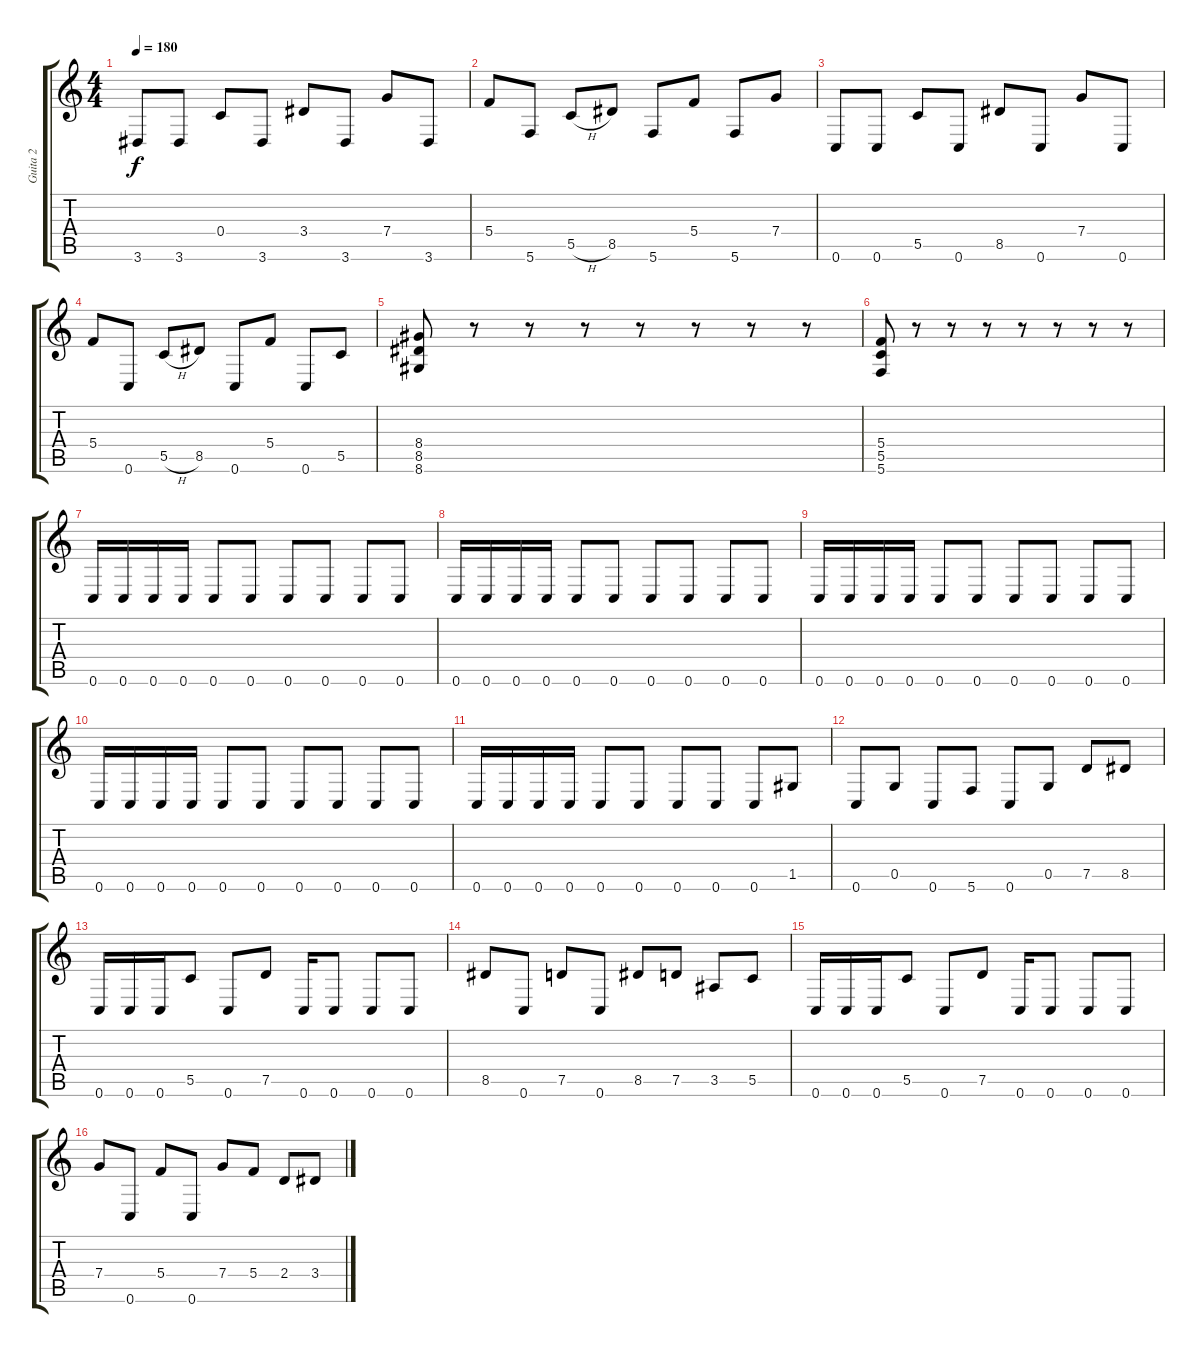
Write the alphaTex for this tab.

\track ("Guita 2" "Guita 2") {instrument distortionguitar}
\staff {score tabs}
\tuning (D4 A3 F3 C3 G2 C2) {hide}
\ts (4 4)
\tempo 180
\clef g2
\ks c
3.6.8{dy f} 3.6.8 0.4.8 3.6.8 3.4.8 3.6.8 7.4.8 3.6.8 |
5.4.8 5.6.8 5.5{h}.8 8.5.8 5.6.8 5.4.8 5.6.8 7.4.8 |
0.6.8 0.6.8 5.5.8 0.6.8 8.5.8 0.6.8 7.4.8 0.6.8 |
5.4.8 0.6.8 5.5{h}.8 8.5.8 0.6.8 5.4.8 0.6.8 5.5.8 |
(8.4 8.5 8.6).8 r.8 r.8 r.8 r.8 r.8 r.8 r.8 |
(5.4 5.5 5.6).8 r.8 r.8 r.8 r.8 r.8 r.8 r.8 |
0.6.16 0.6.16 0.6.16 0.6.16 0.6.8 0.6.8 0.6.8 0.6.8 0.6.8 0.6.8 |
0.6.16 0.6.16 0.6.16 0.6.16 0.6.8 0.6.8 0.6.8 0.6.8 0.6.8 0.6.8 |
0.6.16 0.6.16 0.6.16 0.6.16 0.6.8 0.6.8 0.6.8 0.6.8 0.6.8 0.6.8 |
0.6.16 0.6.16 0.6.16 0.6.16 0.6.8 0.6.8 0.6.8 0.6.8 0.6.8 0.6.8 |
0.6.16 0.6.16 0.6.16 0.6.16 0.6.8 0.6.8 0.6.8 0.6.8 0.6.8 1.5.8 |
0.6.8 0.5.8 0.6.8 5.6.8 0.6.8 0.5.8 7.5.8 8.5.8 |
0.6.16 0.6.16 0.6.16 5.5.8 0.6.8 7.5.8 0.6.16 0.6.8 0.6.8 0.6.8 |
8.5.8 0.6.8 7.5.8 0.6.8 8.5.8 7.5.8 3.5.8 5.5.8 |
0.6.16 0.6.16 0.6.16 5.5.8 0.6.8 7.5.8 0.6.16 0.6.8 0.6.8 0.6.8 |
7.4.8 0.6.8 5.4.8 0.6.8 7.4.8 5.4.8 2.4.8 3.4.8
